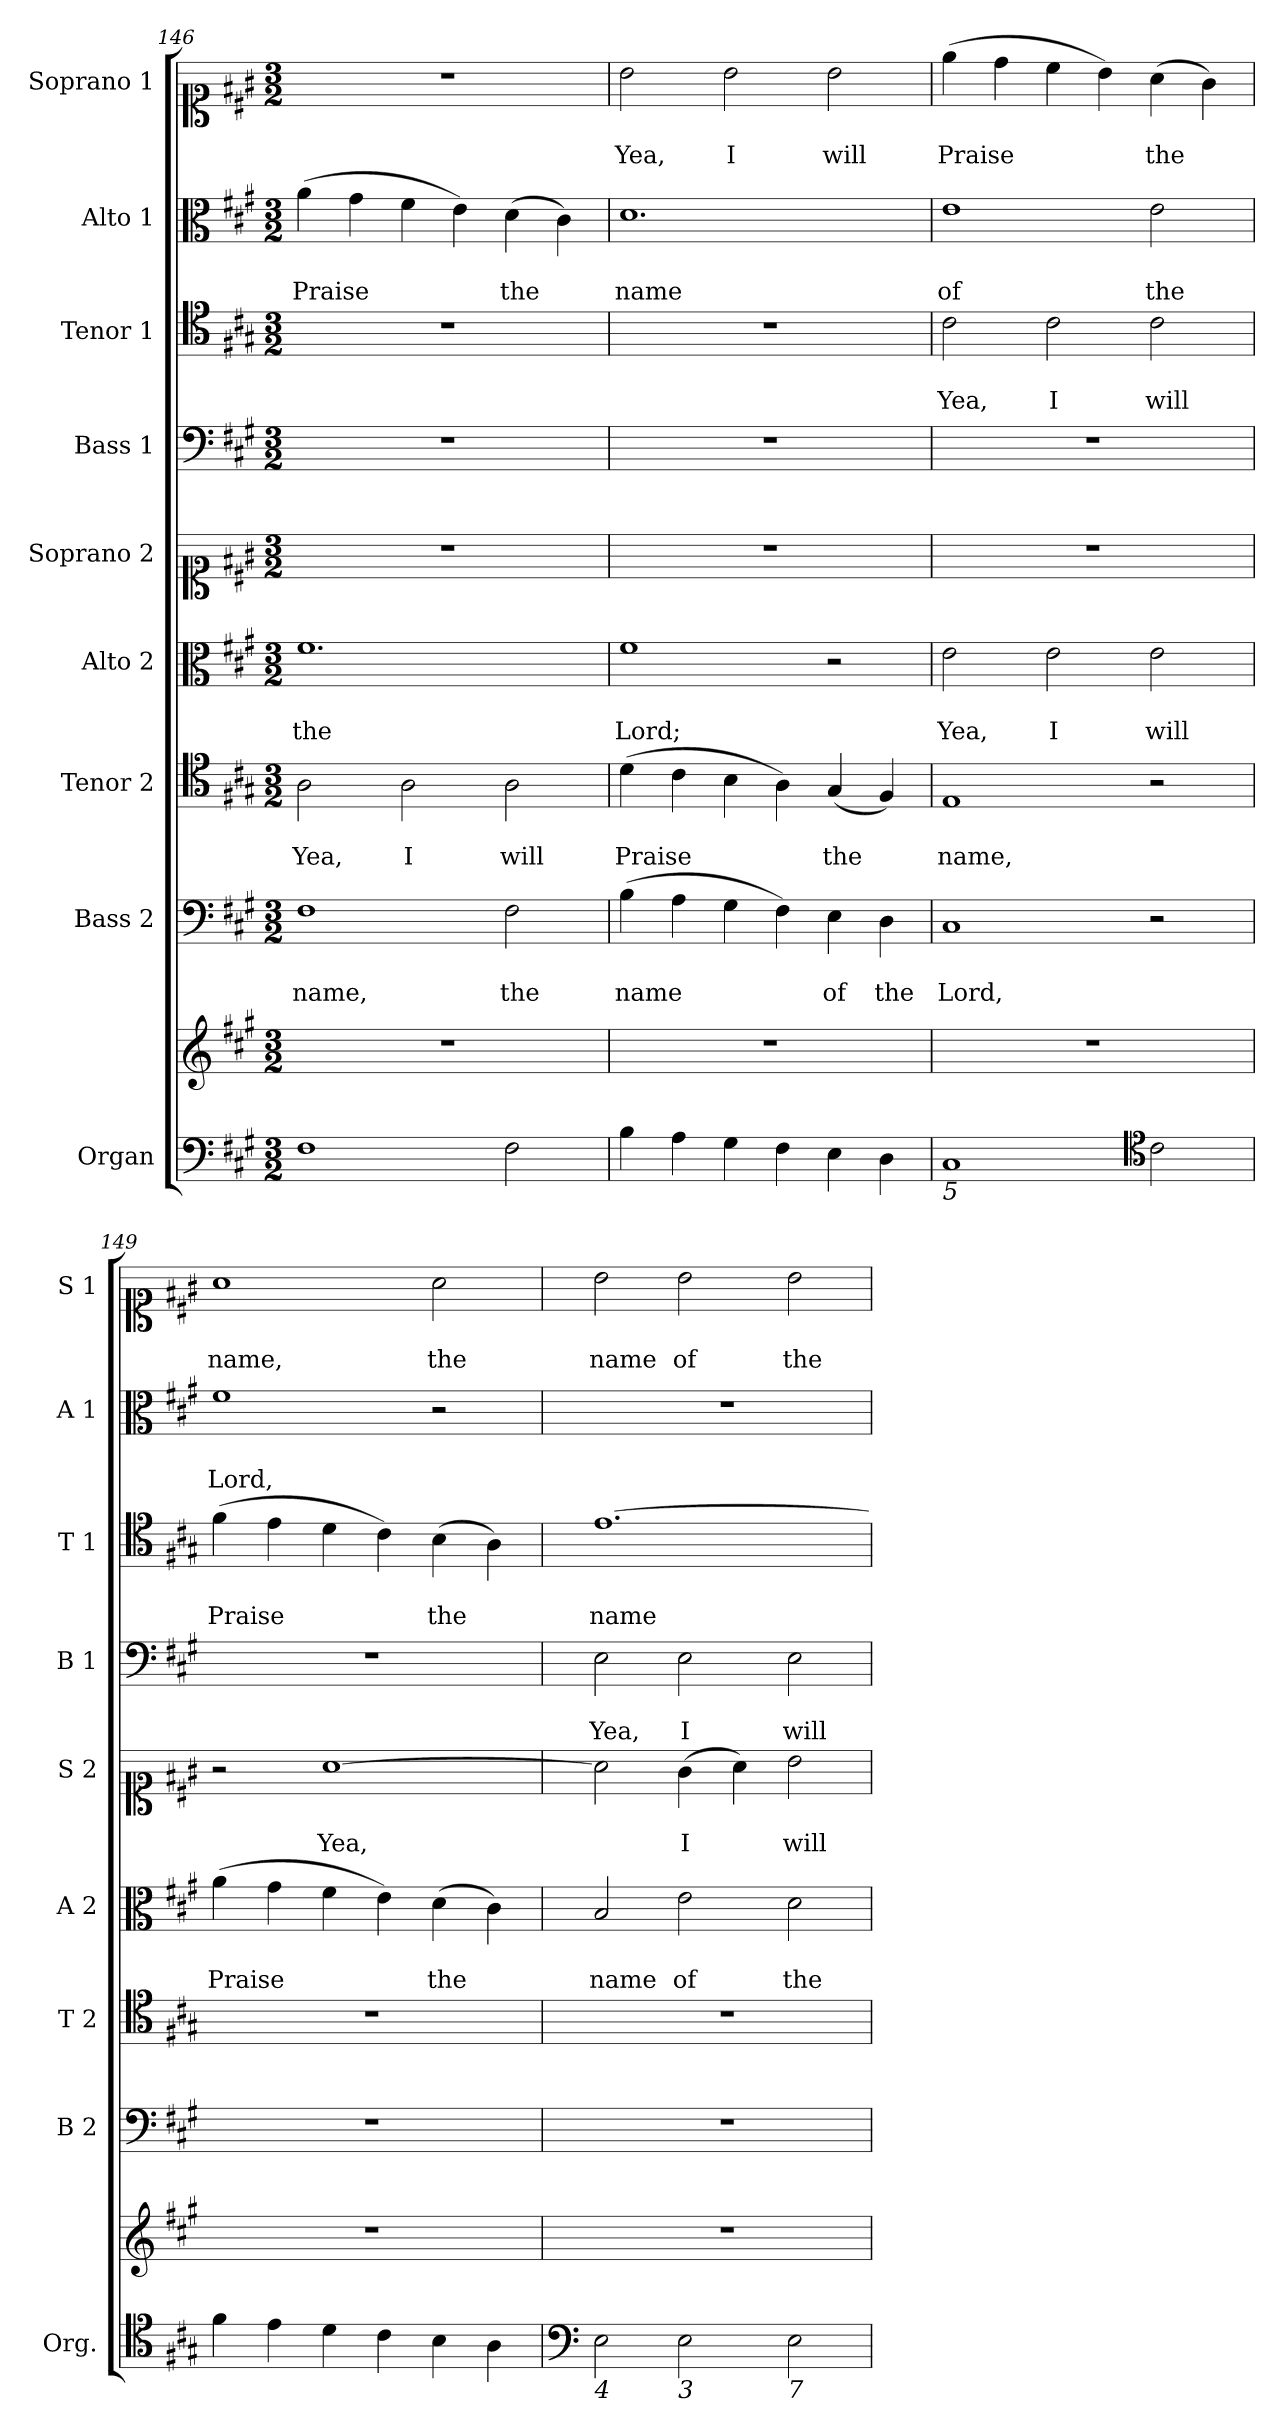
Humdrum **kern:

**kern	**kern	**kern	**text	**text	**kern	**text	**text	**kern	**text	**text	**kern	**text	**text	**kern	**text	**text	**kern	**text	**text	**kern	**text	**text	**kern	**text	**text
*part9	*part9	*part8	*part8	*part8	*part7	*part7	*part7	*part6	*part6	*part6	*part5	*part5	*part5	*part4	*part4	*part4	*part3	*part3	*part3	*part2	*part2	*part2	*part1	*part1	*part1
*staff10	*staff9	*staff8	*staff8	*staff8	*staff7	*staff7	*staff7	*staff6	*staff6	*staff6	*staff5	*staff5	*staff5	*staff4	*staff4	*staff4	*staff3	*staff3	*staff3	*staff2	*staff2	*staff2	*staff1	*staff1	*staff1
*I"Organ	*	*I"Bass 2	*	*	*I"Tenor 2	*	*	*I"Alto 2	*	*	*I"Soprano 2	*	*	*I"Bass 1	*	*	*I"Tenor 1	*	*	*I"Alto 1	*	*	*I"Soprano 1	*	*
*I'Org.	*	*I'B 2	*	*	*I'T 2	*	*	*I'A 2	*	*	*I'S 2	*	*	*I'B 1	*	*	*I'T 1	*	*	*I'A 1	*	*	*I'S 1	*	*
*clefF4	*clefG2	*clefF4	*	*	*clefC4	*	*	*clefC3	*	*	*clefC1	*	*	*clefF4	*	*	*clefC4	*	*	*clefC3	*	*	*clefC1	*	*
*k[f#c#g#]	*k[f#c#g#]	*k[f#c#g#]	*	*	*k[f#c#g#]	*	*	*k[f#c#g#]	*	*	*k[f#c#g#]	*	*	*k[f#c#g#]	*	*	*k[f#c#g#]	*	*	*k[f#c#g#]	*	*	*k[f#c#g#]	*	*
*A:	*A:	*A:	*	*	*A:	*	*	*A:	*	*	*A:	*	*	*A:	*	*	*A:	*	*	*A:	*	*	*A:	*	*
*M3/2	*M3/2	*M3/2	*	*	*M3/2	*	*	*M3/2	*	*	*M3/2	*	*	*M3/2	*	*	*M3/2	*	*	*M3/2	*	*	*M3/2	*	*
=146	=146	=146	=146	=146	=146	=146	=146	=146	=146	=146	=146	=146	=146	=146	=146	=146	=146	=146	=146	=146	=146	=146	=146	=146	=146
!	!	!	!	!LO:LY:b	!	!	!LO:LY:b	!	!	!LO:LY:b	!	!	!	!	!	!	!	!	!	!	!	!LO:LY:b	!	!	!
1F#	1.r	1F#	.	name,	2A\	.	Yea,	1.f#	.	the	1.r	.	.	1.r	.	.	1.r	.	.	(>4a\	.	Praise	1.r	.	.
.	.	.	.	.	.	.	.	.	.	.	.	.	.	.	.	.	.	.	.	4g#\	.	.	.	.	.
!	!	!	!	!	!	!	!LO:LY:b	!	!	!	!	!	!	!	!	!	!	!	!	!	!	!	!	!	!
.	.	.	.	.	2A\	.	I	.	.	.	.	.	.	.	.	.	.	.	.	4f#\	.	.	.	.	.
.	.	.	.	.	.	.	.	.	.	.	.	.	.	.	.	.	.	.	.	4e\)	.	.	.	.	.
!	!	!	!	!LO:LY:b	!	!	!LO:LY:b	!	!	!	!	!	!	!	!	!	!	!	!	!	!	!LO:LY:b	!	!	!
2F#\	.	2F#\	.	the	2A\	.	will	.	.	.	.	.	.	.	.	.	.	.	.	(>4d\	.	the	.	.	.
.	.	.	.	.	.	.	.	.	.	.	.	.	.	.	.	.	.	.	.	4c#\)	.	.	.	.	.
=147	=147	=147	=147	=147	=147	=147	=147	=147	=147	=147	=147	=147	=147	=147	=147	=147	=147	=147	=147	=147	=147	=147	=147	=147	=147
!	!	!	!	!LO:LY:b	!	!	!LO:LY:b	!	!	!LO:LY:b	!	!	!	!	!	!	!	!	!	!	!	!LO:LY:b	!	!	!LO:LY:b
4B\	1.r	(>4B\	.	name	(>4d\	.	Praise	1f#	.	Lord;	1.r	.	.	1.r	.	.	1.r	.	.	1.d	.	name	2b\	.	Yea,
4A\	.	4A\	.	.	4c#\	.	.	.	.	.	.	.	.	.	.	.	.	.	.	.	.	.	.	.	.
!	!	!	!	!	!	!	!	!	!	!	!	!	!	!	!	!	!	!	!	!	!	!	!	!	!LO:LY:b
4G#\	.	4G#\	.	.	4B\	.	.	.	.	.	.	.	.	.	.	.	.	.	.	.	.	.	2b\	.	I
4F#\	.	4F#\)	.	.	4A\)	.	.	.	.	.	.	.	.	.	.	.	.	.	.	.	.	.	.	.	.
!	!	!	!	!LO:LY:b	!	!	!LO:LY:b	!	!	!	!	!	!	!	!	!	!	!	!	!	!	!	!	!	!LO:LY:b
4E\	.	4E\	.	of	(<4G#/	.	the	2r	.	.	.	.	.	.	.	.	.	.	.	.	.	.	2b\	.	will
!	!	!	!	!LO:LY:b	!	!	!	!	!	!	!	!	!	!	!	!	!	!	!	!	!	!	!	!	!
4D\	.	4D\	.	the	4F#/)	.	.	.	.	.	.	.	.	.	.	.	.	.	.	.	.	.	.	.	.
=148	=148	=148	=148	=148	=148	=148	=148	=148	=148	=148	=148	=148	=148	=148	=148	=148	=148	=148	=148	=148	=148	=148	=148	=148	=148
!LO:TX:b:i:t=5	!	!	!	!	!	!	!	!	!	!	!	!	!	!	!	!	!	!	!	!	!	!	!	!	!
!	!	!	!	!LO:LY:b	!	!	!LO:LY:b	!	!	!LO:LY:b	!	!	!	!	!	!	!	!	!LO:LY:b	!	!	!LO:LY:b	!	!	!LO:LY:b
1C#	1.r	1C#	.	Lord,	1E	.	name,	2e\	.	Yea,	1.r	.	.	1.r	.	.	2c#\	.	Yea,	1e	.	of	(>4ee\	.	Praise
.	.	.	.	.	.	.	.	.	.	.	.	.	.	.	.	.	.	.	.	.	.	.	4dd\	.	.
!	!	!	!	!	!	!	!	!	!	!LO:LY:b	!	!	!	!	!	!	!	!	!LO:LY:b	!	!	!	!	!	!
.	.	.	.	.	.	.	.	2e\	.	I	.	.	.	.	.	.	2c#\	.	I	.	.	.	4cc#\	.	.
.	.	.	.	.	.	.	.	.	.	.	.	.	.	.	.	.	.	.	.	.	.	.	4b\)	.	.
*clefC4	*	*	*	*	*	*	*	*	*	*	*	*	*	*	*	*	*	*	*	*	*	*	*	*	*
!	!	!	!	!	!	!	!	!	!	!LO:LY:b	!	!	!	!	!	!	!	!	!LO:LY:b	!	!	!LO:LY:b	!	!	!LO:LY:b
2c#\	.	2r	.	.	2r	.	.	2e\	.	will	.	.	.	.	.	.	2c#\	.	will	2e\	.	the	(>4a\	.	the
.	.	.	.	.	.	.	.	.	.	.	.	.	.	.	.	.	.	.	.	.	.	.	4g#\)	.	.
=149	=149	=149	=149	=149	=149	=149	=149	=149	=149	=149	=149	=149	=149	=149	=149	=149	=149	=149	=149	=149	=149	=149	=149	=149	=149
!	!	!	!	!	!	!	!	!	!	!LO:LY:b	!	!	!	!	!	!	!	!	!LO:LY:b	!	!	!LO:LY:b	!	!	!LO:LY:b
4f#\	1.r	1.r	.	.	1.r	.	.	(>4a\	.	Praise	2r	.	.	1.r	.	.	(>4f#\	.	Praise	1f#	.	Lord,	1a	.	name,
4e\	.	.	.	.	.	.	.	4g#\	.	.	.	.	.	.	.	.	4e\	.	.	.	.	.	.	.	.
!	!	!	!	!	!	!	!	!	!	!	!	!	!LO:LY:b	!	!	!	!	!	!	!	!	!	!	!	!
4d\	.	.	.	.	.	.	.	4f#\	.	.	[1a	.	Yea,	.	.	.	4d\	.	.	.	.	.	.	.	.
4c#\	.	.	.	.	.	.	.	4e\)	.	.	.	.	.	.	.	.	4c#\)	.	.	.	.	.	.	.	.
!	!	!	!	!	!	!	!	!	!	!LO:LY:b	!	!	!	!	!	!	!	!	!LO:LY:b	!	!	!	!	!	!LO:LY:b
4B\	.	.	.	.	.	.	.	(>4d\	.	the	.	.	.	.	.	.	(>4B\	.	the	2r	.	.	2a\	.	the
4A\	.	.	.	.	.	.	.	4c#\)	.	.	.	.	.	.	.	.	4A\)	.	.	.	.	.	.	.	.
!!LO:PB:g=z
=150	=150	=150	=150	=150	=150	=150	=150	=150	=150	=150	=150	=150	=150	=150	=150	=150	=150	=150	=150	=150	=150	=150	=150	=150	=150
*clefF4	*	*	*	*	*	*	*	*	*	*	*	*	*	*	*	*	*	*	*	*	*	*	*	*	*
!LO:TX:b:i:t=4	!	!	!	!	!	!	!	!	!	!	!	!	!	!	!	!	!	!	!	!	!	!	!	!	!
!	!	!	!	!	!	!	!	!	!	!LO:LY:b	!	!	!	!	!	!LO:LY:b	!	!	!LO:LY:b	!	!	!	!	!	!LO:LY:b
2E\	1.r	1.r	.	.	1.r	.	.	2B/	.	name	2a\]	.	.	2E\	.	Yea,	[1.e	.	name	1.r	.	.	2b\	.	name
!LO:TX:b:i:t=3	!	!	!	!	!	!	!	!	!	!	!	!	!	!	!	!	!	!	!	!	!	!	!	!	!
!	!	!	!	!	!	!	!	!	!	!LO:LY:b	!	!	!LO:LY:b	!	!	!LO:LY:b	!	!	!	!	!	!	!	!	!LO:LY:b
2E\	.	.	.	.	.	.	.	2e\	.	of	(>4g#\	.	I	2E\	.	I	.	.	.	.	.	.	2b\	.	of
.	.	.	.	.	.	.	.	.	.	.	4a\)	.	.	.	.	.	.	.	.	.	.	.	.	.	.
!LO:TX:b:i:t=7	!	!	!	!	!	!	!	!	!	!	!	!	!	!	!	!	!	!	!	!	!	!	!	!	!
!	!	!	!	!	!	!	!	!	!	!LO:LY:b	!	!	!LO:LY:b	!	!	!LO:LY:b	!	!	!	!	!	!	!	!	!LO:LY:b
2E\	.	.	.	.	.	.	.	2d\	.	the	2b\	.	will	2E\	.	will	.	.	.	.	.	.	2b\	.	the
=	=	=	=	=	=	=	=	=	=	=	=	=	=	=	=	=	=	=	=	=	=	=	=	=	=
*-	*-	*-	*-	*-	*-	*-	*-	*-	*-	*-	*-	*-	*-	*-	*-	*-	*-	*-	*-	*-	*-	*-	*-	*-	*-
